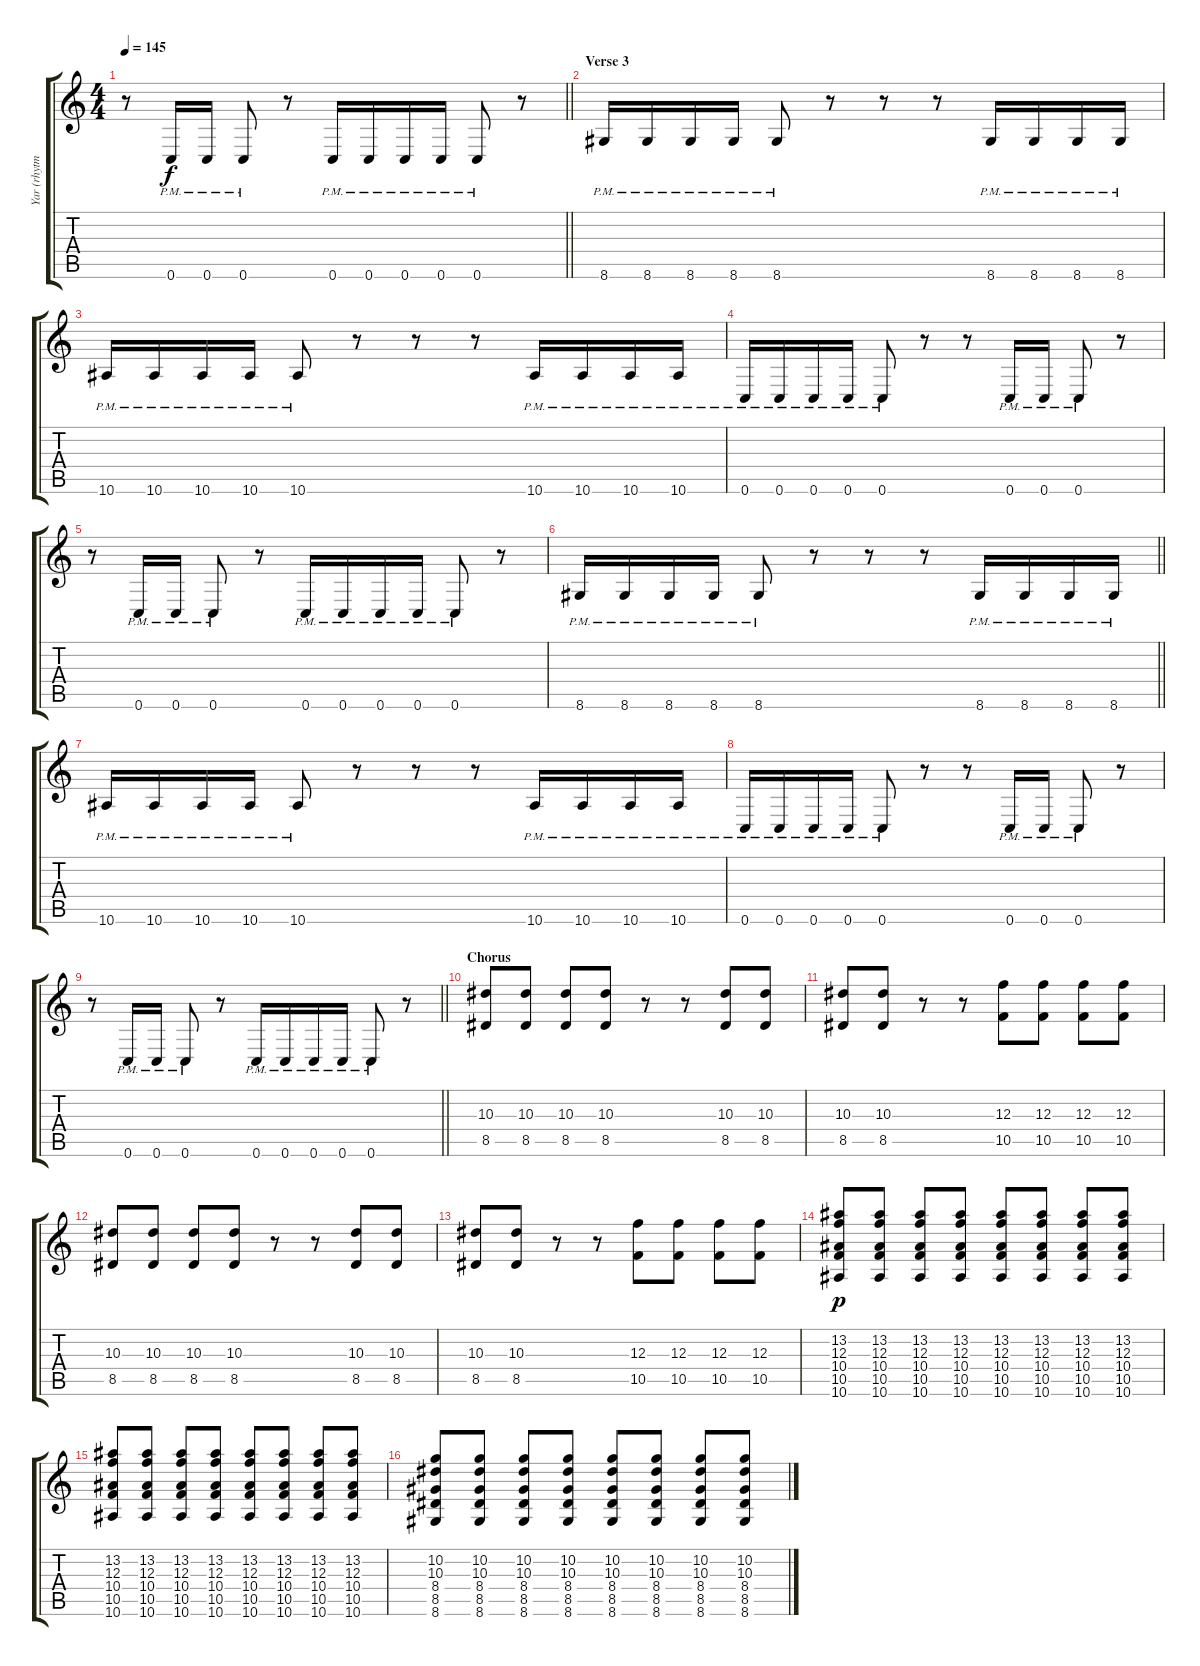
\track ("Yar (rhytm)" "Yar (rhytm") {instrument distortionguitar}
\staff {score tabs}
\tuning (D4 A3 F3 C3 G2 C2) {hide}
\ts (4 4)
\tempo 145
\clef g2
\barLineRight lightlight
\ks c
r.8{dy f} 0.6{pm}.16 0.6{pm}.16 0.6{pm}.8 r.8 0.6{pm}.16 0.6{pm}.16 0.6{pm}.16 0.6{pm}.16 0.6{pm}.8 r.8 |
\section ("" "Verse 3")
8.6{pm}.16{volume 13} 8.6{pm}.16 8.6{pm}.16 8.6{pm}.16 8.6{pm}.8 r.8 r.8 r.8 8.6{pm}.16 8.6{pm}.16 8.6{pm}.16 8.6{pm}.16 |
10.6{pm}.16 10.6{pm}.16 10.6{pm}.16 10.6{pm}.16 10.6{pm}.8 r.8 r.8 r.8 10.6{pm}.16 10.6{pm}.16 10.6{pm}.16 10.6{pm}.16 |
0.6{pm}.16 0.6{pm}.16 0.6{pm}.16 0.6{pm}.16 0.6{pm}.8 r.8 r.8 0.6{pm}.16 0.6{pm}.16 0.6{pm}.8 r.8 |
r.8 0.6{pm}.16 0.6{pm}.16 0.6{pm}.8 r.8 0.6{pm}.16 0.6{pm}.16 0.6{pm}.16 0.6{pm}.16 0.6{pm}.8 r.8 |
\barLineRight lightlight
8.6{pm}.16{volume 13} 8.6{pm}.16 8.6{pm}.16 8.6{pm}.16 8.6{pm}.8 r.8 r.8 r.8 8.6{pm}.16 8.6{pm}.16 8.6{pm}.16 8.6{pm}.16 |
10.6{pm}.16 10.6{pm}.16 10.6{pm}.16 10.6{pm}.16 10.6{pm}.8 r.8 r.8 r.8 10.6{pm}.16 10.6{pm}.16 10.6{pm}.16 10.6{pm}.16 |
0.6{pm}.16 0.6{pm}.16 0.6{pm}.16 0.6{pm}.16 0.6{pm}.8 r.8 r.8 0.6{pm}.16 0.6{pm}.16 0.6{pm}.8 r.8 |
\barLineRight lightlight
r.8 0.6{pm}.16 0.6{pm}.16 0.6{pm}.8 r.8 0.6{pm}.16 0.6{pm}.16 0.6{pm}.16 0.6{pm}.16 0.6{pm}.8 r.8 |
\section ("" "Chorus")
(10.3 8.5).8 (10.3 8.5).8 (10.3 8.5).8 (10.3 8.5).8 r.8 r.8 (10.3 8.5).8 (10.3 8.5).8 |
(10.3 8.5).8 (10.3 8.5).8 r.8 r.8 (12.3 10.5).8 (12.3 10.5).8 (12.3 10.5).8 (12.3 10.5).8 |
(10.3 8.5).8 (10.3 8.5).8 (10.3 8.5).8 (10.3 8.5).8 r.8 r.8 (10.3 8.5).8 (10.3 8.5).8 |
(10.3 8.5).8 (10.3 8.5).8 r.8 r.8 (12.3 10.5).8 (12.3 10.5).8 (12.3 10.5).8 (12.3 10.5).8 |
(13.2 12.3 10.4 10.5 10.6).8{dy p} (13.2 12.3 10.4 10.5 10.6).8 (13.2 12.3 10.4 10.5 10.6).8 (13.2 12.3 10.4 10.5 10.6).8 (13.2 12.3 10.4 10.5 10.6).8 (13.2 12.3 10.4 10.5 10.6).8 (13.2 12.3 10.4 10.5 10.6).8 (13.2 12.3 10.4 10.5 10.6).8 |
(13.2 12.3 10.4 10.5 10.6).8 (13.2 12.3 10.4 10.5 10.6).8 (13.2 12.3 10.4 10.5 10.6).8 (13.2 12.3 10.4 10.5 10.6).8 (13.2 12.3 10.4 10.5 10.6).8 (13.2 12.3 10.4 10.5 10.6).8 (13.2 12.3 10.4 10.5 10.6).8 (13.2 12.3 10.4 10.5 10.6).8 |
(10.2 10.3 8.4 8.5 8.6).8 (10.2 10.3 8.4 8.5 8.6).8 (10.2 10.3 8.4 8.5 8.6).8 (10.2 10.3 8.4 8.5 8.6).8 (10.2 10.3 8.4 8.5 8.6).8 (10.2 10.3 8.4 8.5 8.6).8 (10.2 10.3 8.4 8.5 8.6).8 (10.2 10.3 8.4 8.5 8.6).8
